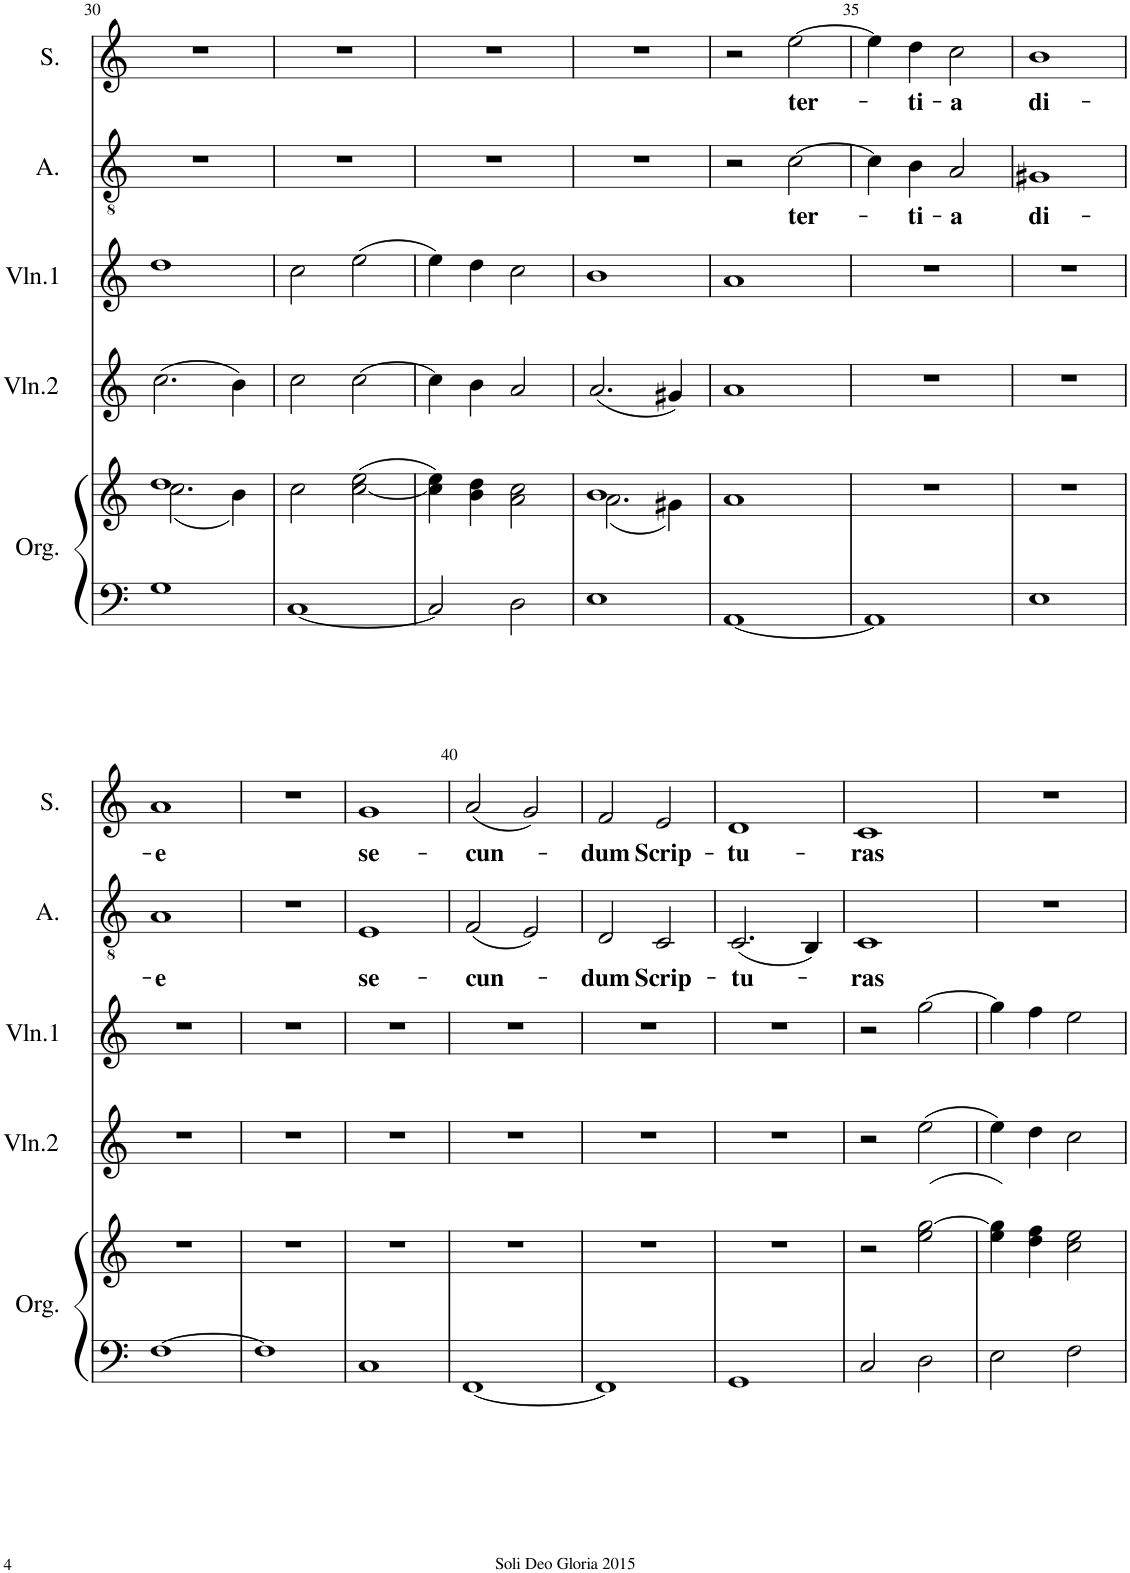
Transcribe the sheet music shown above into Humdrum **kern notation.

**kern	**kern	**kern	**kern	**kern	**text	**kern	**text
*part5	*part5	*part4	*part3	*part2	*part2	*part1	*part1
*staff6	*staff5	*staff4	*staff3	*staff2	*staff2	*staff1	*staff1
*I"Orgue	*	*I"Violon 2	*I"Violon 1	*I"Alto	*	*I"Soprano	*
*I'Org.	*	*I'Vln.2	*I'Vln.1	*I'A.	*	*I'S.	*
!!LO:PB:g=z
*clefF4	*clefG2	*clefG2	*clefG2	*clefGv2	*	*clefG2	*
*k[]	*k[]	*k[]	*k[]	*k[]	*	*k[]	*
*M2/2	*M2/2	*M2/2	*M2/2	*M2/2	*	*M2/2	*
*met(c|)	*met(c|)	*met(c|)	*met(c|)	*met(c|)	*	*met(c|)	*
=30	=30	=30	=30	=30	=30	=30	=30
*	*^	*	*	*	*	*	*
1G	1dd	(2.cc\	(2.cc\	1dd	1r	.	1r	.
.	.	4b\)	4b\)	.	.	.	.	.
*	*v	*v	*	*	*	*	*	*
=31	=31	=31	=31	=31	=31	=31	=31
[1C	2cc\	2cc\	2cc\	1r	.	1r	.
.	([2cc\ 2ee\	[2cc\	(2ee\	.	.	.	.
=32	=32	=32	=32	=32	=32	=32	=32
2C/]	4cc\] 4ee\)	4cc\]	4ee\)	1r	.	1r	.
.	4b\ 4dd\	4b\	4dd\	.	.	.	.
2D\	2a\ 2cc\	2a/	2cc\	.	.	.	.
=33	=33	=33	=33	=33	=33	=33	=33
*	*^	*	*	*	*	*	*
1E	1b	(2.a\	(2.a/	1b	1r	.	1r	.
.	.	4g#X\)	4g#X/)	.	.	.	.	.
*	*v	*v	*	*	*	*	*	*
=34	=34	=34	=34	=34	=34	=34	=34
[1AA	1a	1a	1a	2r	.	2r	.
!	!	!	!	!	!LO:LY:b	!	!LO:LY:b
.	.	.	.	[2c\	ter-	[2ee\	ter-
=35	=35	=35	=35	=35	=35	=35	=35
1AA]	1r	1r	1r	4c\]	.	4ee\]	.
!	!	!	!	!	!LO:LY:b	!	!LO:LY:b
.	.	.	.	4B\	-ti-	4dd\	-ti-
!	!	!	!	!	!LO:LY:b	!	!LO:LY:b
.	.	.	.	2A/	-a	2cc\	-a
=36	=36	=36	=36	=36	=36	=36	=36
!	!	!	!	!	!LO:LY:b	!	!LO:LY:b
1E	1r	1r	1r	1G#X	di-	1b	di-
!!LO:LB:g=z
=37	=37	=37	=37	=37	=37	=37	=37
!	!	!	!	!	!LO:LY:b	!	!LO:LY:b
[1F	1r	1r	1r	1A	-e	1a	-e
=38	=38	=38	=38	=38	=38	=38	=38
1F]	1r	1r	1r	1r	.	1r	.
=39	=39	=39	=39	=39	=39	=39	=39
!	!	!	!	!	!LO:LY:b	!	!LO:LY:b
1C	1r	1r	1r	1E	se-	1g	se-
=40	=40	=40	=40	=40	=40	=40	=40
!	!	!	!	!	!LO:LY:b	!	!LO:LY:b
[1FF	1r	1r	1r	(2F/	-cun-	(2a/	-cun-
.	.	.	.	2E/)	.	2g/)	.
=41	=41	=41	=41	=41	=41	=41	=41
!	!	!	!	!	!LO:LY:b	!	!LO:LY:b
1FF]	1r	1r	1r	2D/	-dum	2f/	-dum
!	!	!	!	!	!LO:LY:b	!	!LO:LY:b
.	.	.	.	2C/	Scrip-	2e/	Scrip-
=42	=42	=42	=42	=42	=42	=42	=42
!	!	!	!	!	!LO:LY:b	!	!LO:LY:b
1GG	1r	1r	1r	(2.C/	-tu-	1d	-tu-
.	.	.	.	4BB/)	.	.	.
=43	=43	=43	=43	=43	=43	=43	=43
!	!	!	!	!	!LO:LY:b	!	!LO:LY:b
2C/	2r	2r	2r	1C	-ras	1c	-ras
2D\	(2ee\ [2gg\	(2ee\	[2gg\	.	.	.	.
=44	=44	=44	=44	=44	=44	=44	=44
2E\	4ee\ 4gg\])	4ee\)	4gg\]	1r	.	1r	.
.	4dd\ 4ff\	4dd\	4ff\	.	.	.	.
2F\	2cc\ 2ee\	2cc\	2ee\	.	.	.	.
=	=	=	=	=	=	=	=
*-	*-	*-	*-	*-	*-	*-	*-
